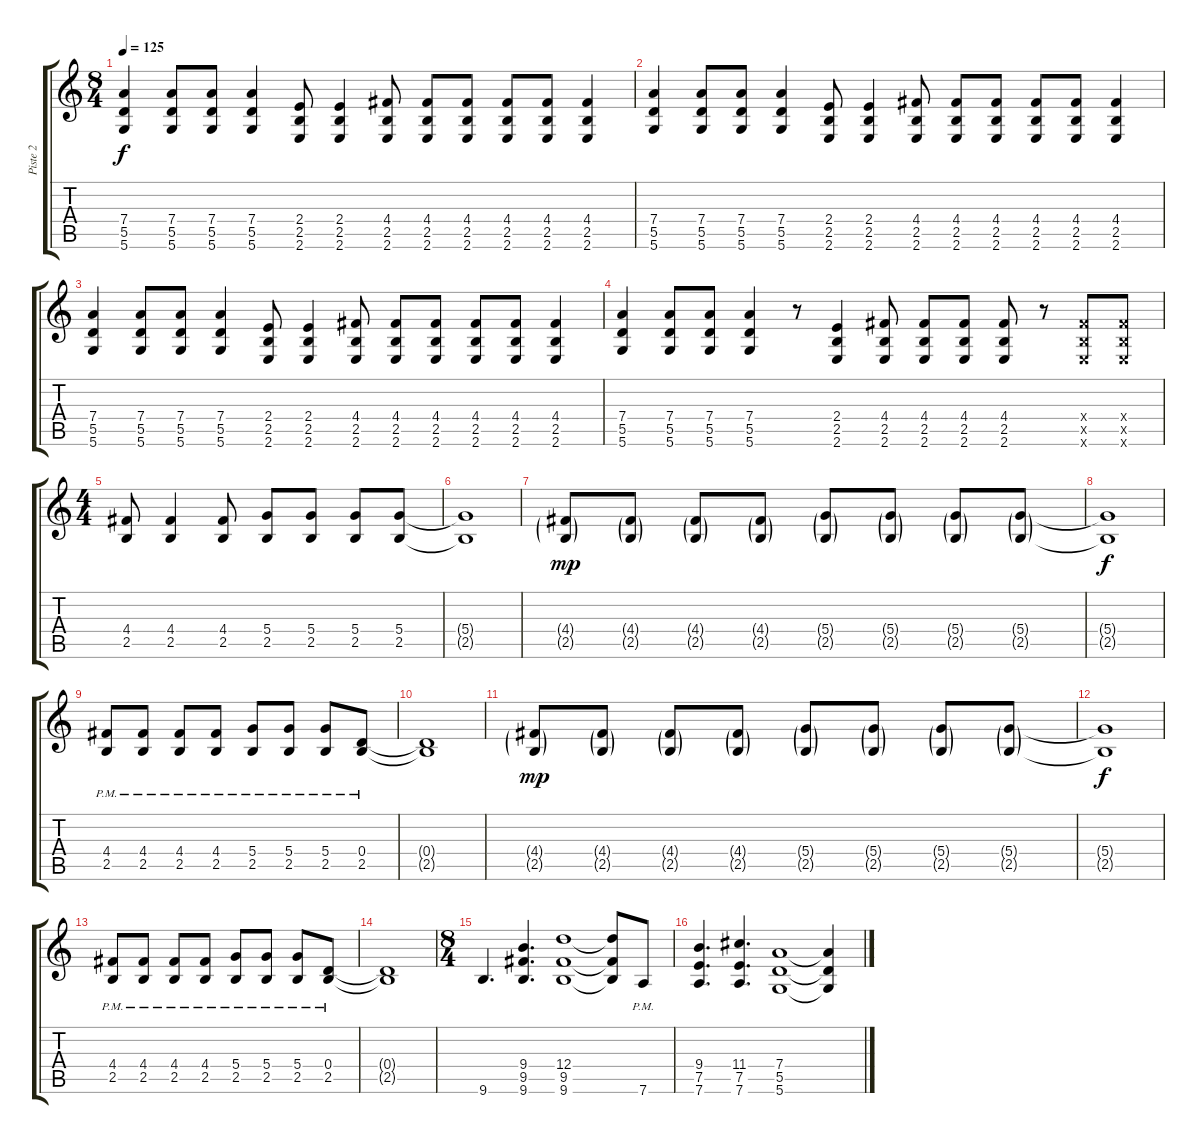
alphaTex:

\track ("Piste 2" "Piste 2") {instrument overdrivenguitar}
\staff {score tabs}
\tuning (E4 B3 G3 D3 A2 D2) {hide}
\ts (8 4)
\tempo 125
\clef g2
\ks c
(7.4 5.5 5.6).4{dy f} (7.4 5.5 5.6).8 (7.4 5.5 5.6).8 (7.4 5.5 5.6).4 (2.4 2.5 2.6).8 (2.4 2.5 2.6).4 (4.4 2.5 2.6).8 (4.4 2.5 2.6).8 (4.4 2.5 2.6).8 (4.4 2.5 2.6).8 (4.4 2.5 2.6).8 (4.4 2.5 2.6).4 |
(7.4 5.5 5.6).4 (7.4 5.5 5.6).8 (7.4 5.5 5.6).8 (7.4 5.5 5.6).4 (2.4 2.5 2.6).8 (2.4 2.5 2.6).4 (4.4 2.5 2.6).8 (4.4 2.5 2.6).8 (4.4 2.5 2.6).8 (4.4 2.5 2.6).8 (4.4 2.5 2.6).8 (4.4 2.5 2.6).4 |
(7.4 5.5 5.6).4 (7.4 5.5 5.6).8 (7.4 5.5 5.6).8 (7.4 5.5 5.6).4 (2.4 2.5 2.6).8 (2.4 2.5 2.6).4 (4.4 2.5 2.6).8 (4.4 2.5 2.6).8 (4.4 2.5 2.6).8 (4.4 2.5 2.6).8 (4.4 2.5 2.6).8 (4.4 2.5 2.6).4 |
(7.4 5.5 5.6).4 (7.4 5.5 5.6).8 (7.4 5.5 5.6).8 (7.4 5.5 5.6).4 r.8 (2.4 2.5 2.6).4 (4.4 2.5 2.6).8 (4.4 2.5 2.6).8 (4.4 2.5 2.6).8 (4.4 2.5 2.6).8 r.8 (4.4{x} 2.5{x} 2.6{x}).8 (4.4{x} 2.5{x} 2.6{x}).8 |
\ts (4 4)
(4.4 2.5).8 (4.4 2.5).4 (4.4 2.5).8 (5.4 2.5).8 (5.4 2.5).8 (5.4 2.5).8 (5.4 2.5).8 |
(5.4{t} 2.5{t}).1 |
(4.4{g} 2.5{g}).8{dy mp} (4.4{g} 2.5{g}).8 (4.4{g} 2.5{g}).8 (4.4{g} 2.5{g}).8 (5.4{g} 2.5{g}).8 (5.4{g} 2.5{g}).8 (5.4{g} 2.5{g}).8 (5.4{g} 2.5{g}).8 |
(5.4{t} 2.5{t}).1{dy f} |
(4.4{pm} 2.5{pm}).8 (4.4{pm} 2.5{pm}).8 (4.4{pm} 2.5{pm}).8 (4.4{pm} 2.5{pm}).8 (5.4{pm} 2.5{pm}).8 (5.4{pm} 2.5{pm}).8 (5.4{pm} 2.5{pm}).8 (0.4{pm} 2.5{pm}).8 |
(0.4{t} 2.5{t}).1 |
(4.4{g} 2.5{g}).8{dy mp} (4.4{g} 2.5{g}).8 (4.4{g} 2.5{g}).8 (4.4{g} 2.5{g}).8 (5.4{g} 2.5{g}).8 (5.4{g} 2.5{g}).8 (5.4{g} 2.5{g}).8 (5.4{g} 2.5{g}).8 |
(5.4{t} 2.5{t}).1{dy f} |
(4.4{pm} 2.5{pm}).8 (4.4{pm} 2.5{pm}).8 (4.4{pm} 2.5{pm}).8 (4.4{pm} 2.5{pm}).8 (5.4{pm} 2.5{pm}).8 (5.4{pm} 2.5{pm}).8 (5.4{pm} 2.5{pm}).8 (0.4{pm} 2.5{pm}).8 |
(0.4{t} 2.5{t}).1 |
\ts (8 4)
9.6.4{d} (9.4 9.5 9.6).4{d} (12.4 9.5 9.6).1 (12.4{t} 9.5{t} 9.6{t}).8 7.6{pm}.8 |
(9.4 7.5 7.6).4{d} (11.4 7.5 7.6).4{d} (7.4 5.5 5.6).1 (7.4{t} 5.5{t} 5.6{t}).4
